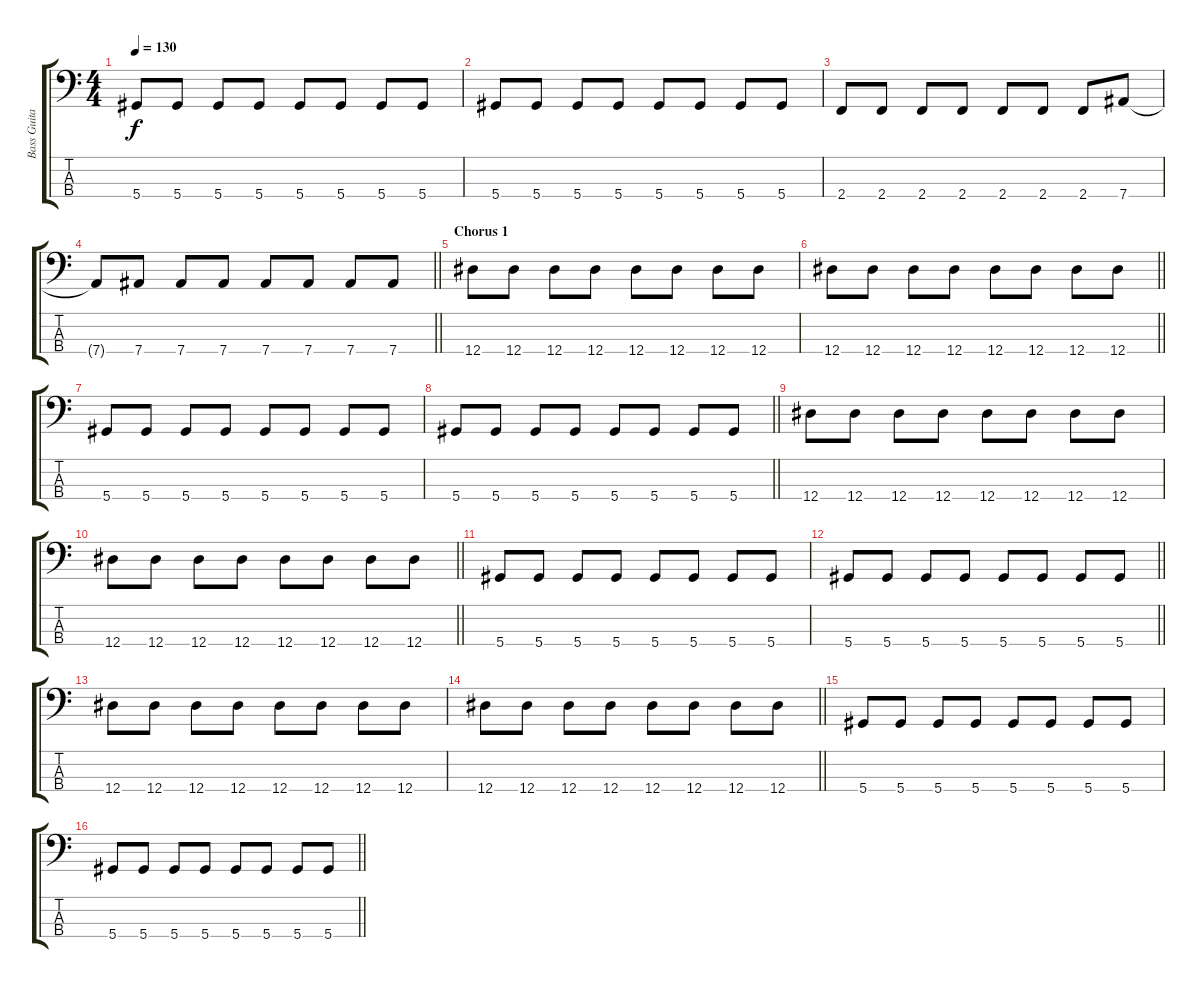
\track ("Bass Guitar" "Bass Guita") {instrument electricbasspick}
\staff {score tabs}
\tuning (Gb2 Db2 Ab1 Eb1) {hide}
\ts (4 4)
\tempo 130
\clef f4
\ks c
5.4.8{dy f} 5.4.8 5.4.8 5.4.8 5.4.8 5.4.8 5.4.8 5.4.8 |
5.4.8 5.4.8 5.4.8 5.4.8 5.4.8 5.4.8 5.4.8 5.4.8 |
2.4.8 2.4.8 2.4.8 2.4.8 2.4.8 2.4.8 2.4.8 7.4.8 |
\barLineRight lightlight
7.4{t}.8 7.4.8 7.4.8 7.4.8 7.4.8 7.4.8 7.4.8 7.4.8 |
\section ("" "Chorus 1")
12.4.8 12.4.8 12.4.8 12.4.8 12.4.8 12.4.8 12.4.8 12.4.8 |
\barLineRight lightlight
12.4.8 12.4.8 12.4.8 12.4.8 12.4.8 12.4.8 12.4.8 12.4.8 |
5.4.8 5.4.8 5.4.8 5.4.8 5.4.8 5.4.8 5.4.8 5.4.8 |
\barLineRight lightlight
5.4.8 5.4.8 5.4.8 5.4.8 5.4.8 5.4.8 5.4.8 5.4.8 |
12.4.8 12.4.8 12.4.8 12.4.8 12.4.8 12.4.8 12.4.8 12.4.8 |
\barLineRight lightlight
12.4.8 12.4.8 12.4.8 12.4.8 12.4.8 12.4.8 12.4.8 12.4.8 |
5.4.8 5.4.8 5.4.8 5.4.8 5.4.8 5.4.8 5.4.8 5.4.8 |
\barLineRight lightlight
5.4.8 5.4.8 5.4.8 5.4.8 5.4.8 5.4.8 5.4.8 5.4.8 |
12.4.8 12.4.8 12.4.8 12.4.8 12.4.8 12.4.8 12.4.8 12.4.8 |
\barLineRight lightlight
12.4.8 12.4.8 12.4.8 12.4.8 12.4.8 12.4.8 12.4.8 12.4.8 |
5.4.8 5.4.8 5.4.8 5.4.8 5.4.8 5.4.8 5.4.8 5.4.8 |
\barLineRight lightlight
5.4.8 5.4.8 5.4.8 5.4.8 5.4.8 5.4.8 5.4.8 5.4.8
